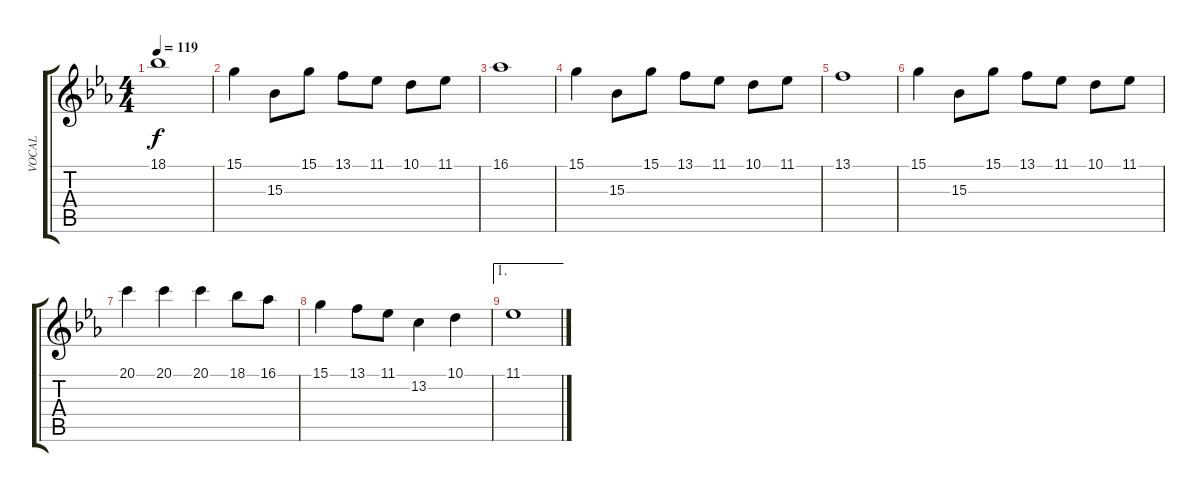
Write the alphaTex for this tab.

\track ("VOCAL" "VOCAL") {instrument vibraphone}
\staff {score tabs}
\tuning (E4 B3 G3 D3 A2 E2) {hide}
\ts (4 4)
\tempo 119
\clef g2
\ks eb
18.1.1{dy f} |
15.1.4 15.3.8 15.1.8 13.1.8 11.1.8 10.1.8 11.1.8 |
16.1.1 |
15.1.4 15.3.8 15.1.8 13.1.8 11.1.8 10.1.8 11.1.8 |
13.1.1 |
15.1.4 15.3.8 15.1.8 13.1.8 11.1.8 10.1.8 11.1.8 |
20.1.4 20.1.4 20.1.4 18.1.8 16.1.8 |
15.1.4 13.1.8 11.1.8 13.2.4 10.1.4 |
\ae 1
11.1.1
